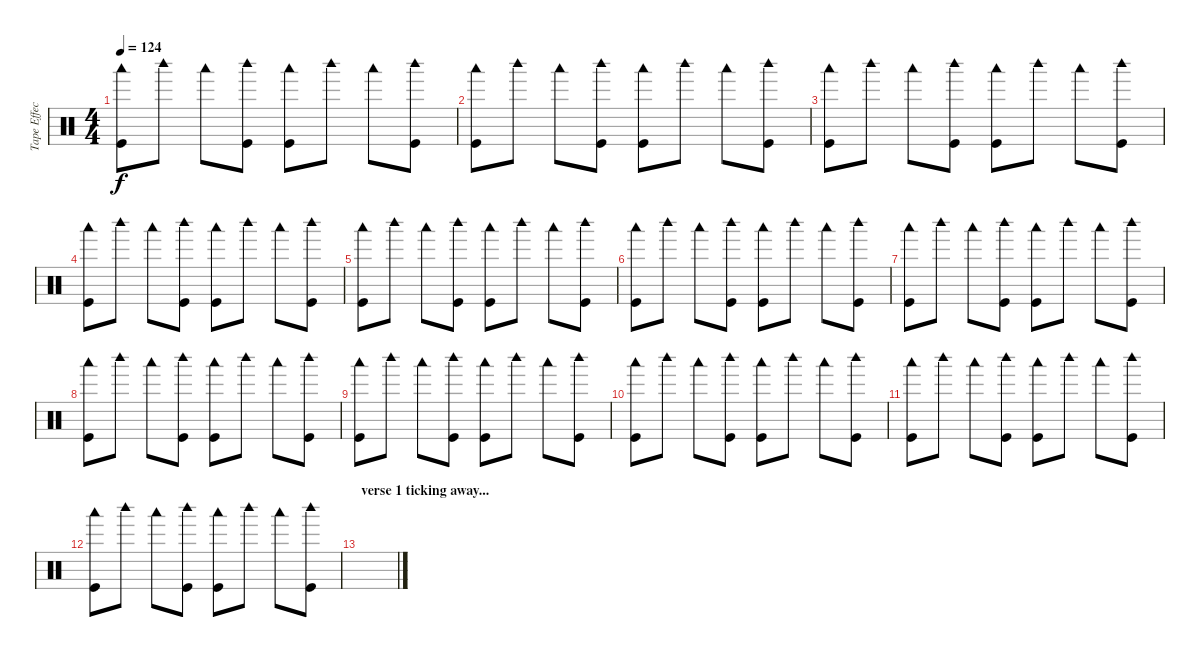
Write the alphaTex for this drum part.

\track ("Tape Effects(Waters/Mason)" "Tape Effec") {instrument percussion}
\staff {score}
\articulation defaults
\ts (4 4)
\tempo 124
\clef neutral
\ks c
("Kick (hit)" "Woodblock low (hit)").8{dy f} "Woodblock high (hit)".8 "Woodblock low (hit)".8 ("Kick (hit)" "Woodblock high (hit)").8 ("Kick (hit)" "Woodblock low (hit)").8 "Woodblock high (hit)".8 "Woodblock low (hit)".8 ("Kick (hit)" "Woodblock high (hit)").8 |
("Kick (hit)" "Woodblock low (hit)").8 "Woodblock high (hit)".8 "Woodblock low (hit)".8 ("Kick (hit)" "Woodblock high (hit)").8 ("Kick (hit)" "Woodblock low (hit)").8 "Woodblock high (hit)".8 "Woodblock low (hit)".8 ("Kick (hit)" "Woodblock high (hit)").8 |
("Kick (hit)" "Woodblock low (hit)").8 "Woodblock high (hit)".8 "Woodblock low (hit)".8 ("Kick (hit)" "Woodblock high (hit)").8 ("Kick (hit)" "Woodblock low (hit)").8 "Woodblock high (hit)".8 "Woodblock low (hit)".8 ("Kick (hit)" "Woodblock high (hit)").8 |
("Kick (hit)" "Woodblock low (hit)").8 "Woodblock high (hit)".8 "Woodblock low (hit)".8 ("Kick (hit)" "Woodblock high (hit)").8 ("Kick (hit)" "Woodblock low (hit)").8 "Woodblock high (hit)".8 "Woodblock low (hit)".8 ("Kick (hit)" "Woodblock high (hit)").8 |
("Kick (hit)" "Woodblock low (hit)").8 "Woodblock high (hit)".8 "Woodblock low (hit)".8 ("Kick (hit)" "Woodblock high (hit)").8 ("Kick (hit)" "Woodblock low (hit)").8 "Woodblock high (hit)".8 "Woodblock low (hit)".8 ("Kick (hit)" "Woodblock high (hit)").8 |
("Kick (hit)" "Woodblock low (hit)").8 "Woodblock high (hit)".8 "Woodblock low (hit)".8 ("Kick (hit)" "Woodblock high (hit)").8 ("Kick (hit)" "Woodblock low (hit)").8 "Woodblock high (hit)".8 "Woodblock low (hit)".8 ("Kick (hit)" "Woodblock high (hit)").8 |
("Kick (hit)" "Woodblock low (hit)").8 "Woodblock high (hit)".8 "Woodblock low (hit)".8 ("Kick (hit)" "Woodblock high (hit)").8 ("Kick (hit)" "Woodblock low (hit)").8 "Woodblock high (hit)".8 "Woodblock low (hit)".8 ("Kick (hit)" "Woodblock high (hit)").8 |
("Kick (hit)" "Woodblock low (hit)").8 "Woodblock high (hit)".8 "Woodblock low (hit)".8 ("Kick (hit)" "Woodblock high (hit)").8 ("Kick (hit)" "Woodblock low (hit)").8 "Woodblock high (hit)".8 "Woodblock low (hit)".8 ("Kick (hit)" "Woodblock high (hit)").8 |
("Kick (hit)" "Woodblock low (hit)").8 "Woodblock high (hit)".8 "Woodblock low (hit)".8 ("Kick (hit)" "Woodblock high (hit)").8 ("Kick (hit)" "Woodblock low (hit)").8 "Woodblock high (hit)".8 "Woodblock low (hit)".8 ("Kick (hit)" "Woodblock high (hit)").8 |
("Kick (hit)" "Woodblock low (hit)").8 "Woodblock high (hit)".8 "Woodblock low (hit)".8 ("Kick (hit)" "Woodblock high (hit)").8 ("Kick (hit)" "Woodblock low (hit)").8 "Woodblock high (hit)".8 "Woodblock low (hit)".8 ("Kick (hit)" "Woodblock high (hit)").8 |
("Kick (hit)" "Woodblock low (hit)").8 "Woodblock high (hit)".8 "Woodblock low (hit)".8 ("Kick (hit)" "Woodblock high (hit)").8 ("Kick (hit)" "Woodblock low (hit)").8 "Woodblock high (hit)".8 "Woodblock low (hit)".8 ("Kick (hit)" "Woodblock high (hit)").8 |
("Kick (hit)" "Woodblock low (hit)").8 "Woodblock high (hit)".8 "Woodblock low (hit)".8 ("Kick (hit)" "Woodblock high (hit)").8 ("Kick (hit)" "Woodblock low (hit)").8 "Woodblock high (hit)".8 "Woodblock low (hit)".8 ("Kick (hit)" "Woodblock high (hit)").8 |
\section ("" "verse 1 ticking away...")
